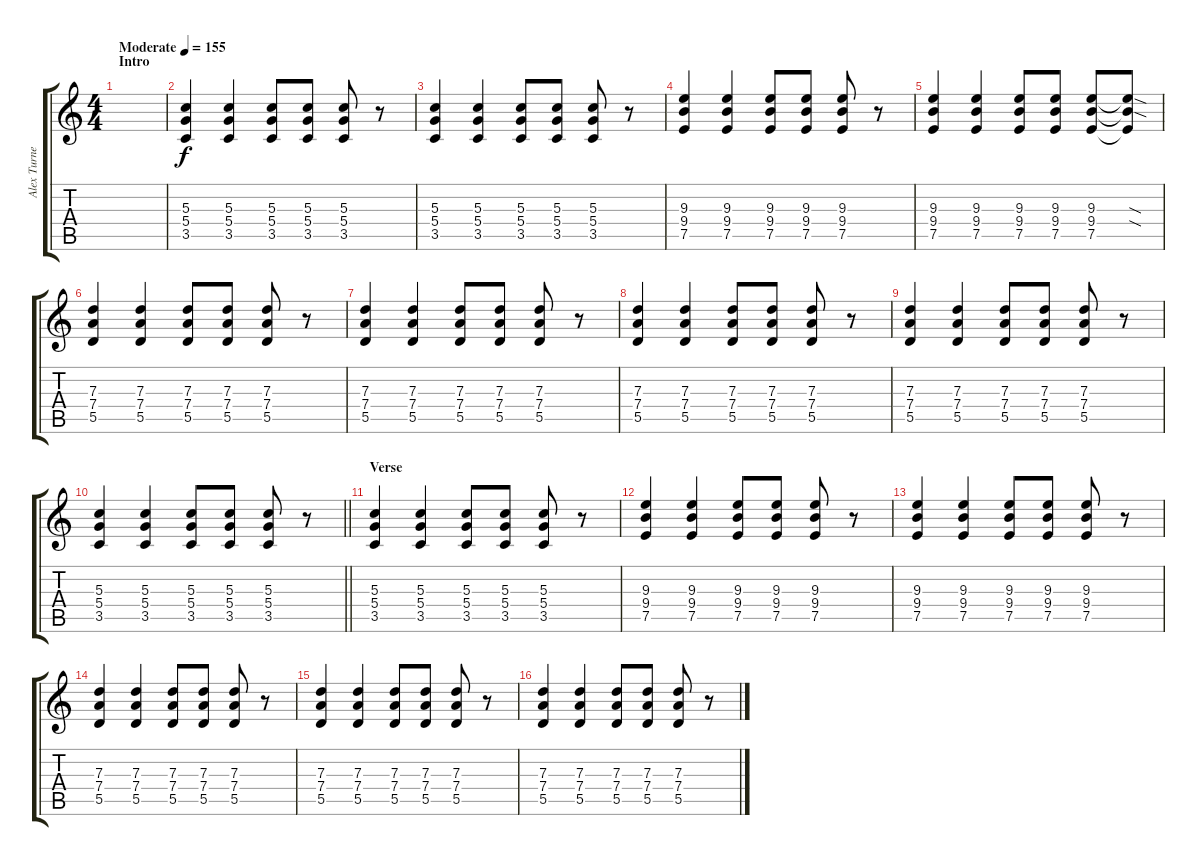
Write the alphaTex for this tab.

\track ("Alex Turner - Guitar RSE" "Alex Turne") {instrument electricguitarclean}
\staff {score tabs}
\tuning (E4 B3 G3 D3 A2 E2) {hide}
\ts (4 4)
\section ("" "Intro")
\tempo (155 "Moderate")
\clef g2
\ks c
|
(5.3 5.4 3.5).4 (5.3 5.4 3.5).4 (5.3 5.4 3.5).8 (5.3 5.4 3.5).8 (5.3 5.4 3.5).8 r.8 |
(5.3 5.4 3.5).4 (5.3 5.4 3.5).4 (5.3 5.4 3.5).8 (5.3 5.4 3.5).8 (5.3 5.4 3.5).8 r.8 |
(9.3 9.4 7.5).4 (9.3 9.4 7.5).4 (9.3 9.4 7.5).8 (9.3 9.4 7.5).8 (9.3 9.4 7.5).8 r.8 |
(9.3 9.4 7.5).4 (9.3 9.4 7.5).4 (9.3 9.4 7.5).8 (9.3 9.4 7.5).8 (9.3 9.4 7.5).8 (9.3{sod t} 9.4{sod t} 7.5{t}).8 |
(7.3 7.4 5.5).4 (7.3 7.4 5.5).4 (7.3 7.4 5.5).8 (7.3 7.4 5.5).8 (7.3 7.4 5.5).8 r.8 |
(7.3 7.4 5.5).4 (7.3 7.4 5.5).4 (7.3 7.4 5.5).8 (7.3 7.4 5.5).8 (7.3 7.4 5.5).8 r.8 |
(7.3 7.4 5.5).4 (7.3 7.4 5.5).4 (7.3 7.4 5.5).8 (7.3 7.4 5.5).8 (7.3 7.4 5.5).8 r.8 |
(7.3 7.4 5.5).4 (7.3 7.4 5.5).4 (7.3 7.4 5.5).8 (7.3 7.4 5.5).8 (7.3 7.4 5.5).8 r.8 |
\barLineRight lightlight
(5.3 5.4 3.5).4 (5.3 5.4 3.5).4 (5.3 5.4 3.5).8 (5.3 5.4 3.5).8 (5.3 5.4 3.5).8 r.8 |
\section ("" "Verse")
(5.3 5.4 3.5).4 (5.3 5.4 3.5).4 (5.3 5.4 3.5).8 (5.3 5.4 3.5).8 (5.3 5.4 3.5).8 r.8 |
(9.3 9.4 7.5).4 (9.3 9.4 7.5).4 (9.3 9.4 7.5).8 (9.3 9.4 7.5).8 (9.3 9.4 7.5).8 r.8 |
(9.3 9.4 7.5).4 (9.3 9.4 7.5).4 (9.3 9.4 7.5).8 (9.3 9.4 7.5).8 (9.3 9.4 7.5).8 r.8 |
(7.3 7.4 5.5).4 (7.3 7.4 5.5).4 (7.3 7.4 5.5).8 (7.3 7.4 5.5).8 (7.3 7.4 5.5).8 r.8 |
(7.3 7.4 5.5).4 (7.3 7.4 5.5).4 (7.3 7.4 5.5).8 (7.3 7.4 5.5).8 (7.3 7.4 5.5).8 r.8 |
(7.3 7.4 5.5).4 (7.3 7.4 5.5).4 (7.3 7.4 5.5).8 (7.3 7.4 5.5).8 (7.3 7.4 5.5).8 r.8
